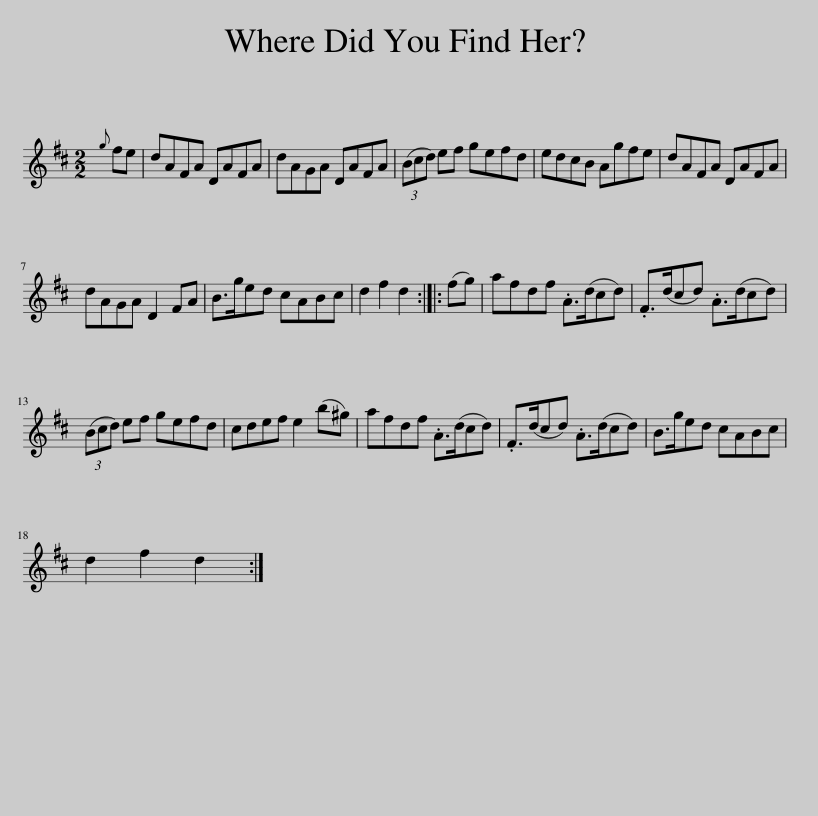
X:1
L:1/8
M:2/2
I:linebreak $
K:D
V:1 treble
V:1
{g} fe | dAFA DAFA | dAGA DAFA | (3(Bcd) ef gefd | edcB Agfe | %5
 dAFA DAFA |$ dAGA D2 FA | B>ged cABc | d2 f2 d2 :: (fg) | %10
 afdf .A>(dcd) | .F>(dcd) .A>(dcd) |$ (3(Bcd) ef gefd | cdef e2 (b^g) | afdf .A>(dcd) | %15
 .F>(dcd) .A>(dcd) | B>ged cABc |$ d2 f2 d2 :| %18
